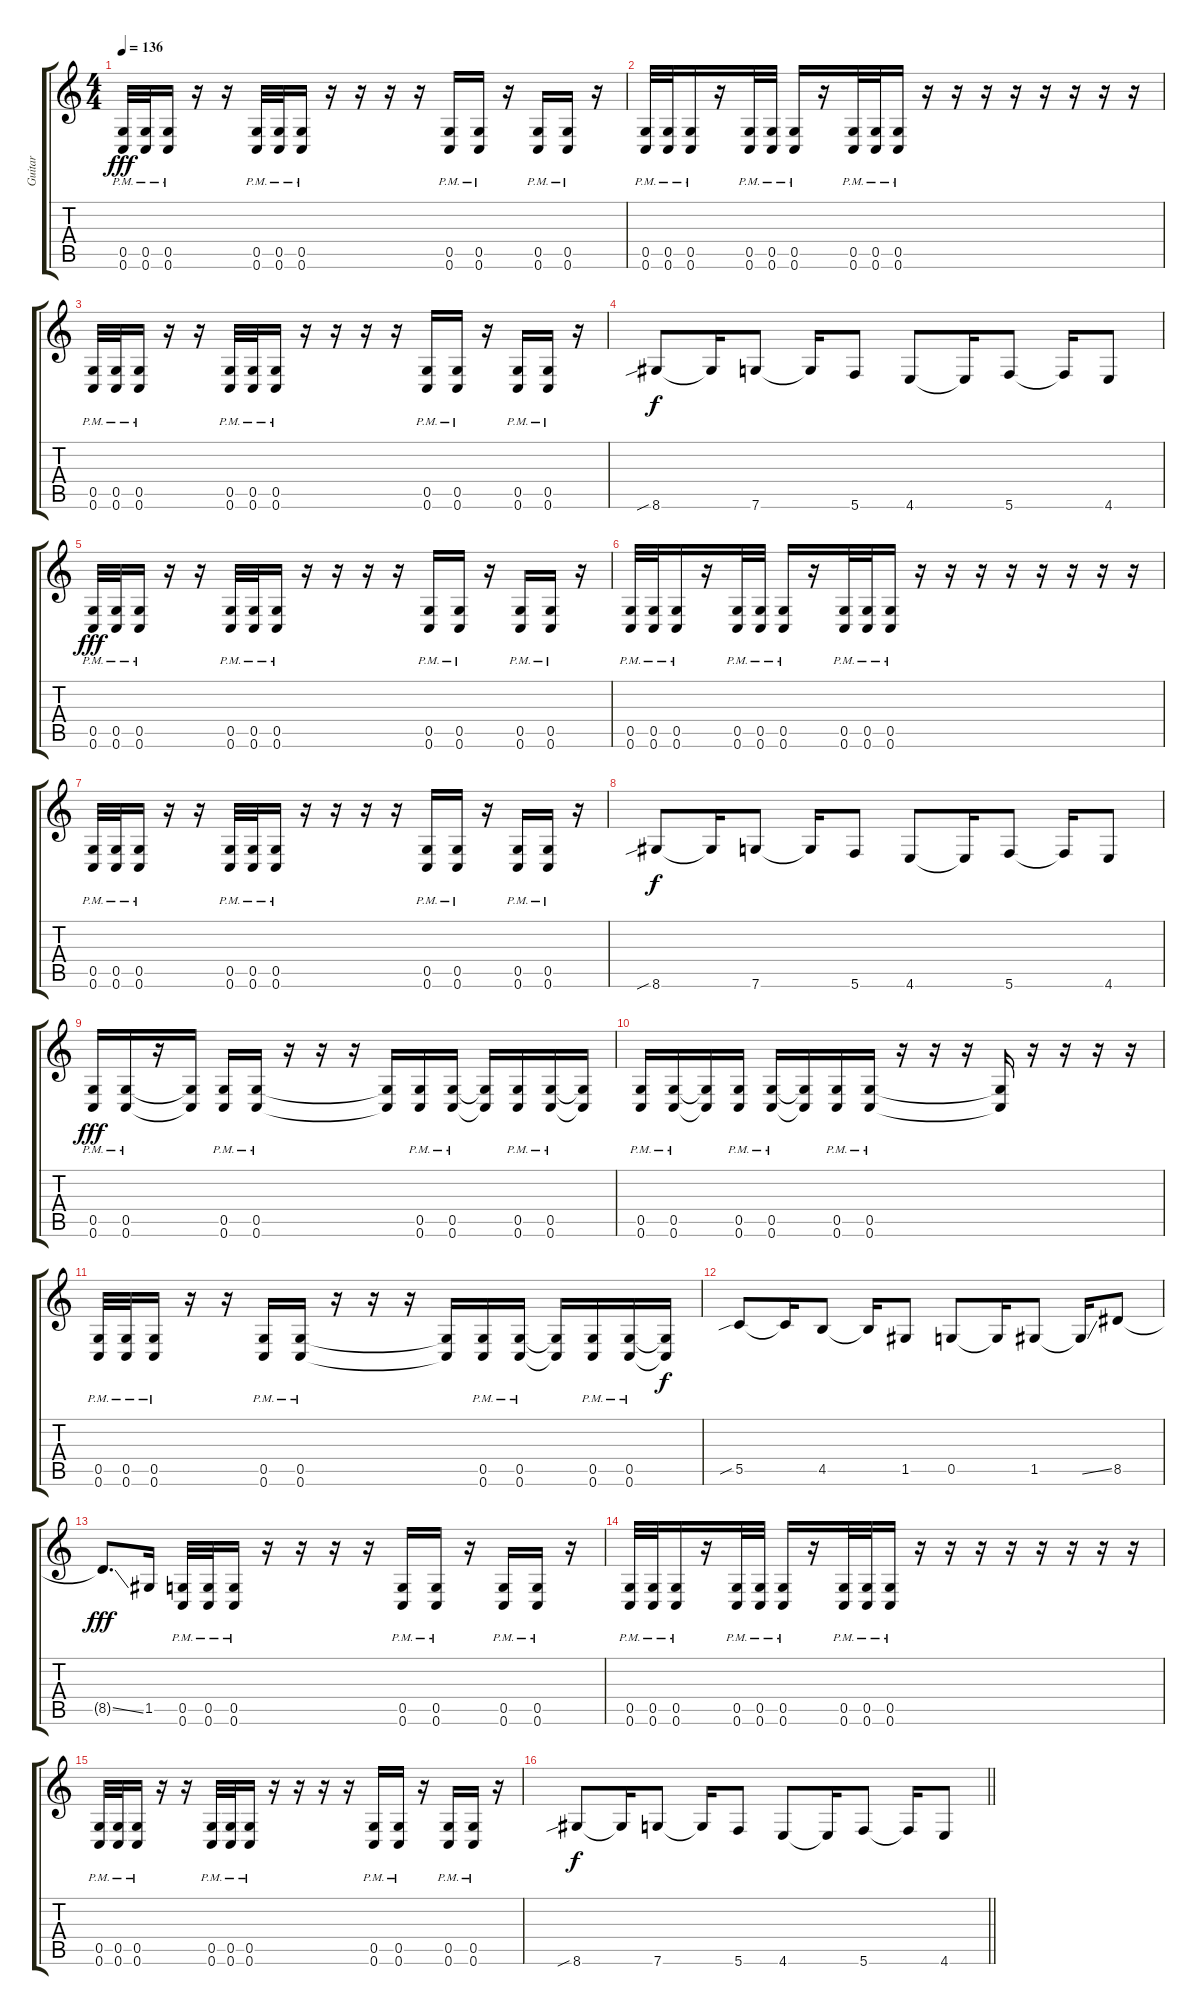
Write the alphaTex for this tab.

\track ("Guitar" "Guitar") {instrument distortionguitar}
\staff {score tabs}
\tuning (D4 A3 F3 C3 G2 C2) {hide}
\ts (4 4)
\section ("" "")
\tempo 136
\clef g2
\ks c
(0.5{pm} 0.6{pm}).32{dy fff} (0.5{pm} 0.6{pm}).32 (0.5{pm} 0.6{pm}).16 r.16 r.16 (0.5{pm} 0.6{pm}).32 (0.5{pm} 0.6{pm}).32 (0.5{pm} 0.6{pm}).16 r.16 r.16 r.16 r.16 (0.5{pm} 0.6{pm}).16 (0.5{pm} 0.6{pm}).16 r.16 (0.5{pm} 0.6{pm}).16 (0.5{pm} 0.6{pm}).16 r.16 |
(0.5{pm} 0.6{pm}).32 (0.5{pm} 0.6{pm}).32 (0.5{pm} 0.6{pm}).16 r.16 (0.5{pm} 0.6{pm}).32 (0.5{pm} 0.6{pm}).32 (0.5{pm} 0.6{pm}).16 r.16 (0.5{pm} 0.6{pm}).32 (0.5{pm} 0.6{pm}).32 (0.5{pm} 0.6{pm}).16 r.16 r.16 r.16 r.16 r.16 r.16 r.16 r.16 |
(0.5{pm} 0.6{pm}).32 (0.5{pm} 0.6{pm}).32 (0.5{pm} 0.6{pm}).16 r.16 r.16 (0.5{pm} 0.6{pm}).32 (0.5{pm} 0.6{pm}).32 (0.5{pm} 0.6{pm}).16 r.16 r.16 r.16 r.16 (0.5{pm} 0.6{pm}).16 (0.5{pm} 0.6{pm}).16 r.16 (0.5{pm} 0.6{pm}).16 (0.5{pm} 0.6{pm}).16 r.16 |
8.6{sib}.8{dy f} 8.6{t}.16 7.6.8 7.6{t}.16 5.6.8 4.6.8 4.6{t}.16 5.6.8 5.6{t}.16 4.6.8 |
(0.5{pm} 0.6{pm}).32{dy fff} (0.5{pm} 0.6{pm}).32 (0.5{pm} 0.6{pm}).16 r.16 r.16 (0.5{pm} 0.6{pm}).32 (0.5{pm} 0.6{pm}).32 (0.5{pm} 0.6{pm}).16 r.16 r.16 r.16 r.16 (0.5{pm} 0.6{pm}).16 (0.5{pm} 0.6{pm}).16 r.16 (0.5{pm} 0.6{pm}).16 (0.5{pm} 0.6{pm}).16 r.16 |
(0.5{pm} 0.6{pm}).32 (0.5{pm} 0.6{pm}).32 (0.5{pm} 0.6{pm}).16 r.16 (0.5{pm} 0.6{pm}).32 (0.5{pm} 0.6{pm}).32 (0.5{pm} 0.6{pm}).16 r.16 (0.5{pm} 0.6{pm}).32 (0.5{pm} 0.6{pm}).32 (0.5{pm} 0.6{pm}).16 r.16 r.16 r.16 r.16 r.16 r.16 r.16 r.16 |
(0.5{pm} 0.6{pm}).32 (0.5{pm} 0.6{pm}).32 (0.5{pm} 0.6{pm}).16 r.16 r.16 (0.5{pm} 0.6{pm}).32 (0.5{pm} 0.6{pm}).32 (0.5{pm} 0.6{pm}).16 r.16 r.16 r.16 r.16 (0.5{pm} 0.6{pm}).16 (0.5{pm} 0.6{pm}).16 r.16 (0.5{pm} 0.6{pm}).16 (0.5{pm} 0.6{pm}).16 r.16 |
8.6{sib}.8{dy f} 8.6{t}.16 7.6.8 7.6{t}.16 5.6.8 4.6.8 4.6{t}.16 5.6.8 5.6{t}.16 4.6.8 |
(0.5{pm} 0.6{pm}).16{dy fff} (0.5{pm} 0.6{pm}).16 r.16 (0.5{t} 0.6{t}).16 (0.5{pm} 0.6{pm}).16 (0.5{pm} 0.6{pm}).16 r.16 r.16 r.16 (0.5{t} 0.6{t}).16 (0.5{pm} 0.6{pm}).16 (0.5{pm} 0.6{pm}).16 (0.5{t} 0.6{t}).16 (0.5{pm} 0.6{pm}).16 (0.5{pm} 0.6{pm}).16 (0.5{t} 0.6{t}).16 |
(0.5{pm} 0.6{pm}).16 (0.5{pm} 0.6{pm}).16 (0.5{t} 0.6{t}).16 (0.5{pm} 0.6{pm}).16 (0.5{pm} 0.6{pm}).16 (0.5{t} 0.6{t}).16 (0.5{pm} 0.6{pm}).16 (0.5{pm} 0.6{pm}).16 r.16 r.16 r.16 (0.5{t} 0.6{t}).16 r.16 r.16 r.16 r.16 |
(0.5{pm} 0.6{pm}).32 (0.5{pm} 0.6{pm}).32 (0.5{pm} 0.6{pm}).16 r.16 r.16 (0.5{pm} 0.6{pm}).16 (0.5{pm} 0.6{pm}).16 r.16 r.16 r.16 (0.5{t} 0.6{t}).16 (0.5{pm} 0.6{pm}).16 (0.5{pm} 0.6{pm}).16 (0.5{t} 0.6{t}).16 (0.5{pm} 0.6{pm}).16 (0.5{pm} 0.6{pm}).16 (0.5{t} 0.6{t}).16{dy f} |
5.5{sib}.8 5.5{t}.16 4.5.8 4.5{t}.16 1.5.8 0.5.8 0.5{t}.16 1.5.8 1.5{ss t}.16 8.5.8 |
8.5{ss t}.8{d dy fff} 1.5.16 (0.5{pm} 0.6{pm}).32 (0.5{pm} 0.6{pm}).32 (0.5{pm} 0.6{pm}).16 r.16 r.16 r.16 r.16 (0.5{pm} 0.6{pm}).16 (0.5{pm} 0.6{pm}).16 r.16 (0.5{pm} 0.6{pm}).16 (0.5{pm} 0.6{pm}).16 r.16 |
(0.5{pm} 0.6{pm}).32 (0.5{pm} 0.6{pm}).32 (0.5{pm} 0.6{pm}).16 r.16 (0.5{pm} 0.6{pm}).32 (0.5{pm} 0.6{pm}).32 (0.5{pm} 0.6{pm}).16 r.16 (0.5{pm} 0.6{pm}).32 (0.5{pm} 0.6{pm}).32 (0.5{pm} 0.6{pm}).16 r.16 r.16 r.16 r.16 r.16 r.16 r.16 r.16 |
(0.5{pm} 0.6{pm}).32 (0.5{pm} 0.6{pm}).32 (0.5{pm} 0.6{pm}).16 r.16 r.16 (0.5{pm} 0.6{pm}).32 (0.5{pm} 0.6{pm}).32 (0.5{pm} 0.6{pm}).16 r.16 r.16 r.16 r.16 (0.5{pm} 0.6{pm}).16 (0.5{pm} 0.6{pm}).16 r.16 (0.5{pm} 0.6{pm}).16 (0.5{pm} 0.6{pm}).16 r.16 |
\barLineRight lightlight
8.6{sib}.8{dy f} 8.6{t}.16 7.6.8 7.6{t}.16 5.6.8 4.6.8 4.6{t}.16 5.6.8 5.6{t}.16 4.6.8
